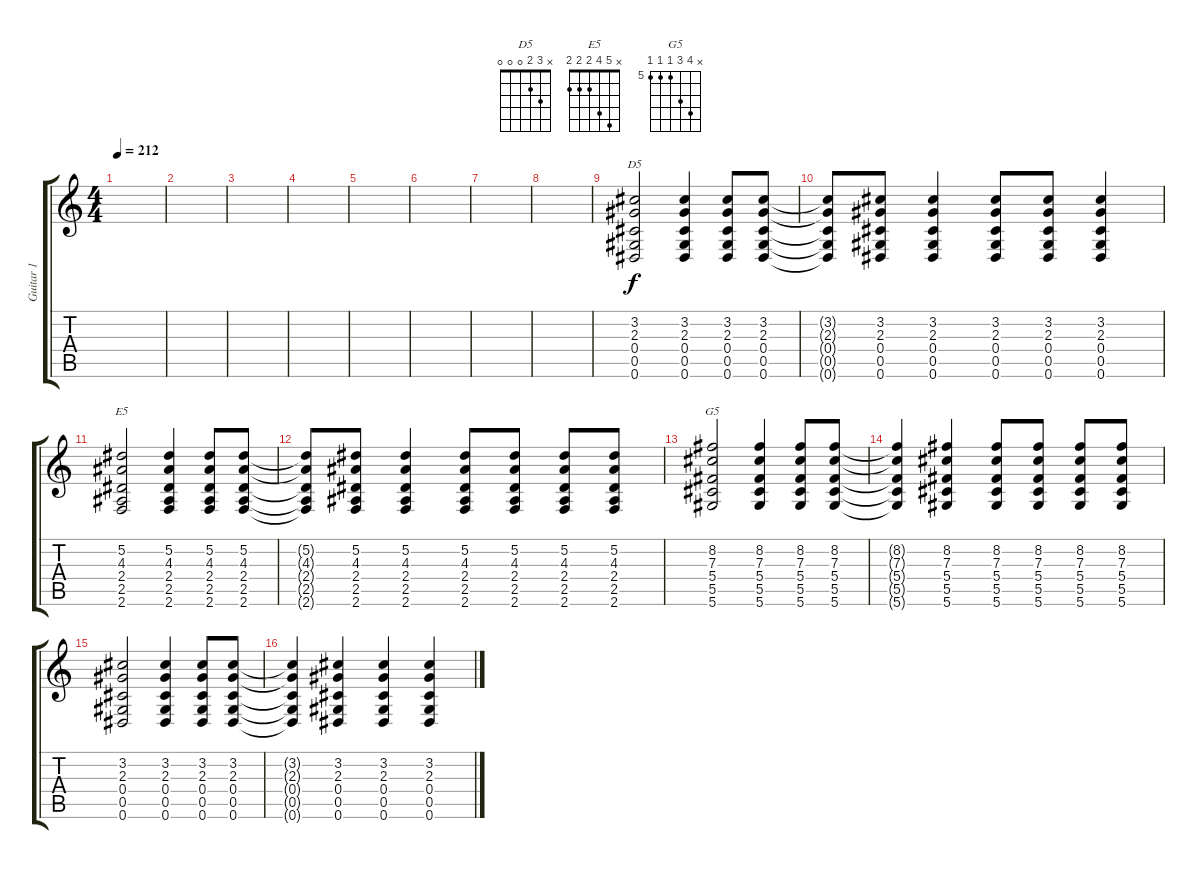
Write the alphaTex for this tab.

\track ("Guitar 1" "Guitar 1") {instrument distortionguitar}
\staff {score tabs}
\tuning (Db4 Bb3 Gb3 Db3 Ab2 Eb2) {hide}
\chord ("D5" x 3 2 0 0 0)
\chord ("E5" x 5 4 2 2 2)
\chord ("G5" x 8 7 5 5 5) {firstfret 5}
\ts (4 4)
\tempo 212
\clef g2
\ks c
|
|
|
|
|
|
|
|
(3.2 2.3 0.4 0.5 0.6).2{ch "D5"} (3.2 2.3 0.4 0.5 0.6).4 (3.2 2.3 0.4 0.5 0.6).8 (3.2 2.3 0.4 0.5 0.6).8 |
(3.2{t} 2.3{t} 0.4{t} 0.5{t} 0.6{t}).8 (3.2 2.3 0.4 0.5 0.6).8 (3.2 2.3 0.4 0.5 0.6).4 (3.2 2.3 0.4 0.5 0.6).8 (3.2 2.3 0.4 0.5 0.6).8 (3.2 2.3 0.4 0.5 0.6).4 |
(5.2 4.3 2.4 2.5 2.6).2{ch "E5"} (5.2 4.3 2.4 2.5 2.6).4 (5.2 4.3 2.4 2.5 2.6).8 (5.2 4.3 2.4 2.5 2.6).8 |
(5.2{t} 4.3{t} 2.4{t} 2.5{t} 2.6{t}).8 (5.2 4.3 2.4 2.5 2.6).8 (5.2 4.3 2.4 2.5 2.6).4 (5.2 4.3 2.4 2.5 2.6).8 (5.2 4.3 2.4 2.5 2.6).8 (5.2 4.3 2.4 2.5 2.6).8 (5.2 4.3 2.4 2.5 2.6).8 |
(8.2 7.3 5.4 5.5 5.6).2{ch "G5"} (8.2 7.3 5.4 5.5 5.6).4 (8.2 7.3 5.4 5.5 5.6).8 (8.2 7.3 5.4 5.5 5.6).8 |
(8.2{t} 7.3{t} 5.4{t} 5.5{t} 5.6{t}).4 (8.2 7.3 5.4 5.5 5.6).4 (8.2 7.3 5.4 5.5 5.6).8 (8.2 7.3 5.4 5.5 5.6).8 (8.2 7.3 5.4 5.5 5.6).8 (8.2 7.3 5.4 5.5 5.6).8 |
(3.2 2.3 0.4 0.5 0.6).2 (3.2 2.3 0.4 0.5 0.6).4 (3.2 2.3 0.4 0.5 0.6).8 (3.2 2.3 0.4 0.5 0.6).8 |
(3.2{t} 2.3{t} 0.4{t} 0.5{t} 0.6{t}).4 (3.2 2.3 0.4 0.5 0.6).4 (3.2 2.3 0.4 0.5 0.6).4 (3.2 2.3 0.4 0.5 0.6).4
